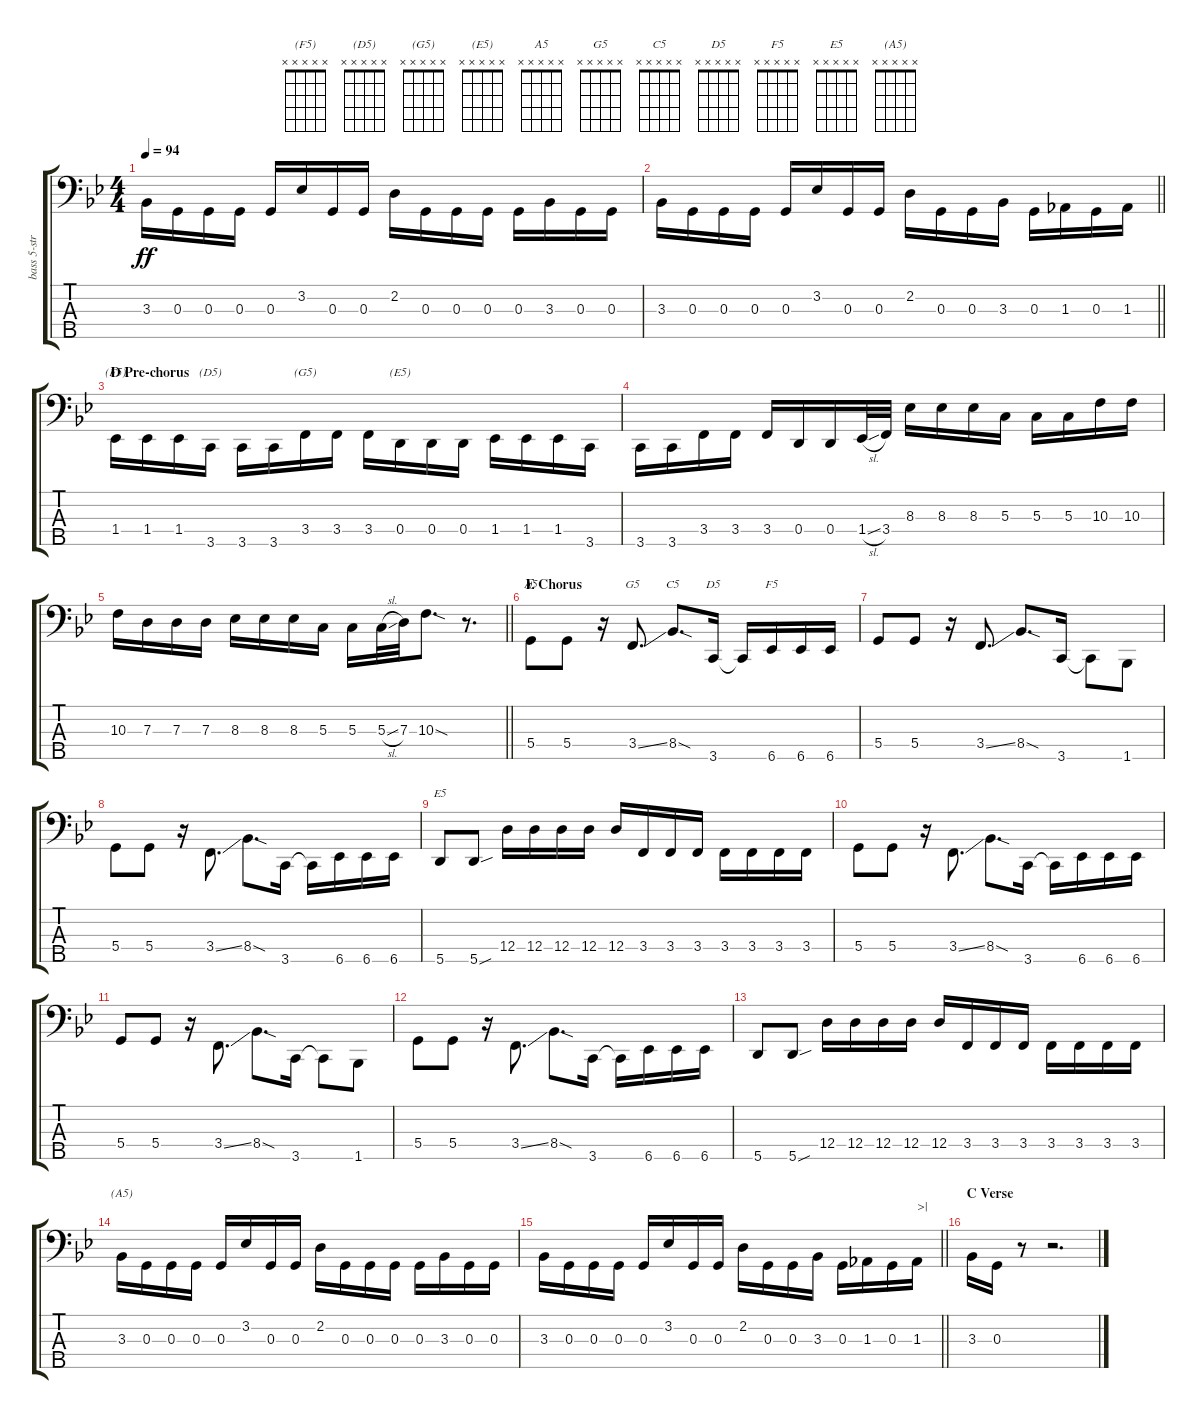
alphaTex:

\track ("bass 5-string [ADGCF]" "bass 5-str") {instrument electricbassfinger}
\staff {score tabs}
\tuning (F2 C2 G1 D1 A0) {hide}
\chord ("(F5)" x x x x x)
\chord ("(D5)" x x x x x)
\chord ("(G5)" x x x x x)
\chord ("(E5)" x x x x x)
\chord ("A5" x x x x x)
\chord ("G5" x x x x x)
\chord ("C5" x x x x x)
\chord ("D5" x x x x x)
\chord ("F5" x x x x x)
\chord ("E5" x x x x x)
\chord ("(A5)" x x x x x)
\ts (4 4)
\tempo 94
\clef f4
\ks gminor
3.3.16{dy ff beam Down} 0.3.16{beam Down} 0.3.16{beam Down} 0.3.16{beam Down} 0.3.16 3.2.16 0.3.16 0.3.16 2.2.16{beam Down} 0.3.16{beam Down} 0.3.16{beam Down} 0.3.16{beam Down} 0.3.16{beam Down} 3.3.16{beam Down} 0.3.16{beam Down} 0.3.16{beam Down} |
\barLineRight lightlight
3.3.16{beam Down} 0.3.16{beam Down} 0.3.16{beam Down} 0.3.16{beam Down} 0.3.16 3.2.16 0.3.16 0.3.16 2.2.16{beam Down} 0.3.16{beam Down} 0.3.16{beam Down} 3.3.16{beam Down} 0.3.16{beam Down} 1.3.16{beam Down} 0.3.16{beam Down} 1.3.16{beam Down} |
\section ("" "D Pre-chorus")
1.4.16{ch "(F5)" beam Down} 1.4.16{beam Down} 1.4.16{beam Down} 3.5.16{ch "(D5)" beam Down} 3.5.16{beam Down} 3.5.16{beam Down} 3.4.16{ch "(G5)" beam Down} 3.4.16{beam Down} 3.4.16{beam Down} 0.4.16{ch "(E5)" beam Down} 0.4.16{beam Down} 0.4.16{beam Down} 1.4.16{beam Down} 1.4.16{beam Down} 1.4.16{beam Down} 3.5.16{beam Down} |
3.5.16{beam Down} 3.5.16{beam Down} 3.4.16{beam Down} 3.4.16{beam Down} 3.4.16 0.4.16 0.4.16 1.4{sl}.32 3.4.32 8.3.16 8.3.16 8.3.16 5.3.16 5.3.16{beam Down} 5.3.16{beam Down} 10.3.16{beam Down} 10.3.16{beam Down} |
\barLineRight lightlight
10.3.16{beam Down} 7.3.16{beam Down} 7.3.16{beam Down} 7.3.16{beam Down} 8.3.16{beam Down} 8.3.16{beam Down} 8.3.16{beam Down} 5.3.16{beam Down} 5.3.16 5.3{sl}.32 7.3.32 10.3{sod}.8{d} r.8{d} |
\section ("" "E Chorus")
5.4.8{ch "A5" beam Down} 5.4.8{beam Down} r.16 3.4{ss}.8{d ch "G5"} 8.4{sod}.8{d ch "C5"} 3.5.16{ch "D5"} 3.5{t}.16 6.5.16{ch "F5"} 6.5.16 6.5.16 |
5.4.8 5.4.8 r.16 3.4{ss}.8{d} 8.4{sod}.8{d} 3.5.16 3.5{t}.8{beam Down} 1.5.8{beam Down} |
5.4.8{beam Down} 5.4.8{beam Down} r.16 3.4{ss}.8{d beam Down} 8.4{sod}.8{d beam Down} 3.5.16{beam Down} 3.5{t}.16{beam Down} 6.5.16{beam Down} 6.5.16{beam Down} 6.5.16{beam Down} |
5.5.8{ch "E5"} 5.5{sou}.8 12.4.16 12.4.16 12.4.16 12.4.16 12.4.16 3.4.16 3.4.16 3.4.16 3.4.16{beam Down} 3.4.16{beam Down} 3.4.16{beam Down} 3.4.16{beam Down} |
5.4.8{beam Down} 5.4.8{beam Down} r.16 3.4{ss}.8{d beam Down} 8.4{sod}.8{d beam Down} 3.5.16{beam Down} 3.5{t}.16{beam Down} 6.5.16{beam Down} 6.5.16{beam Down} 6.5.16{beam Down} |
5.4.8 5.4.8 r.16 3.4{ss}.8{d beam Down} 8.4{sod}.8{d beam Down} 3.5.16{beam Down} 3.5{t}.8{beam Down} 1.5.8{beam Down} |
5.4.8{beam Down} 5.4.8{beam Down} r.16 3.4{ss}.8{d beam Down} 8.4{sod}.8{d beam Down} 3.5.16{beam Down} 3.5{t}.16{beam Down} 6.5.16{beam Down} 6.5.16{beam Down} 6.5.16{beam Down} |
5.5.8 5.5{sou}.8 12.4.16 12.4.16 12.4.16 12.4.16 12.4.16 3.4.16 3.4.16 3.4.16 3.4.16{beam Down} 3.4.16{beam Down} 3.4.16{beam Down} 3.4.16{beam Down} |
3.3.16{ch "(A5)" beam Down} 0.3.16{beam Down} 0.3.16{beam Down} 0.3.16{beam Down} 0.3.16 3.2.16 0.3.16 0.3.16 2.2.16{beam Down} 0.3.16{beam Down} 0.3.16{beam Down} 0.3.16{beam Down} 0.3.16{beam Down} 3.3.16{beam Down} 0.3.16{beam Down} 0.3.16{beam Down} |
\barLineRight lightlight
3.3.16{beam Down} 0.3.16{beam Down} 0.3.16{beam Down} 0.3.16{beam Down} 0.3.16 3.2.16 0.3.16 0.3.16 2.2.16{beam Down} 0.3.16{beam Down} 0.3.16{beam Down} 3.3.16{beam Down} 0.3.16{beam Down} 1.3.16{beam Down} 0.3.16{beam Down} 1.3.16{txt ">|" beam Down} |
\section ("" "C Verse")
3.3.16{beam Down} 0.3.16{beam Down} r.8 r.2{d}
